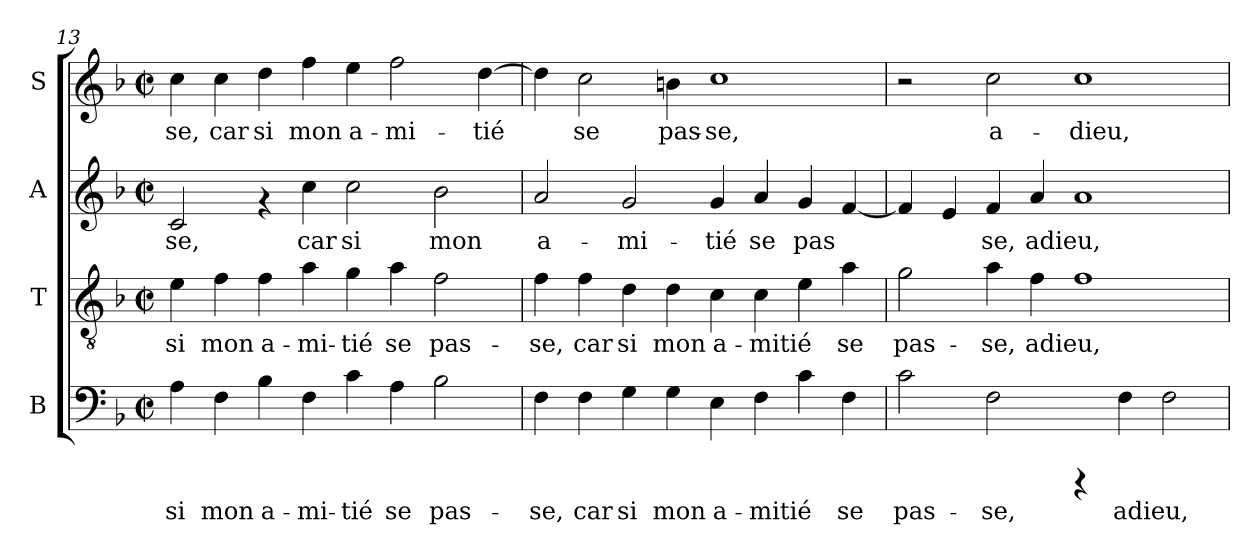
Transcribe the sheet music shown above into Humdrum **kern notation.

**kern	**text	**kern	**text	**kern	**text	**kern	**text
*part4	*part4	*part3	*part3	*part2	*part2	*part1	*part1
*staff4	*staff4	*staff3	*staff3	*staff2	*staff2	*staff1	*staff1
*I"B	*	*I"T	*	*I"A	*	*I"S	*
*clefF4	*	*clefGv2	*	*clefG2	*	*clefG2	*
*k[b-]	*	*k[b-]	*	*k[b-]	*	*k[b-]	*
*F:	*	*F:	*	*F:	*	*F:	*
*M2/2	*	*M2/2	*	*M2/2	*	*M2/2	*
*met(c|)	*	*met(c|)	*	*met(c|)	*	*met(c|)	*
=13	=13	=13	=13	=13	=13	=13	=13
!	!LO:LY:b:cj	!	!LO:LY:b:cj	!	!LO:LY:b:cj	!	!LO:LY:b:cj
4A\	si	4e\	si	2c/	-se,	4cc\	-se,
!	!LO:LY:b:cj	!	!LO:LY:b:cj	!	!	!	!LO:LY:b:cj
4F\	mon	4f\	mon	.	.	4cc\	car
!	!LO:LY:b:cj	!	!LO:LY:b:cj	!	!	!	!LO:LY:b:cj
4B-\	a-	4f\	a-	4rf	.	4dd\	si
!	!LO:LY:b:cj	!	!LO:LY:b:cj	!	!LO:LY:b:cj	!	!LO:LY:b:cj
4F\	-mi-	4a\	-mi-	4cc\	car	4ff\	mon
!	!LO:LY:b:cj	!	!LO:LY:b:cj	!	!LO:LY:b:cj	!	!LO:LY:b:cj
4c\	-tié	4g\	-tié	2cc\	si	4ee\	a-
!	!LO:LY:b:cj	!	!LO:LY:b:cj	!	!	!	!LO:LY:b:cj
4A\	se	4a\	se	.	.	2ff\	-mi-
!	!LO:LY:b:cj	!	!LO:LY:b:cj	!	!LO:LY:b:cj	!	!
2B-\	pas-	2f\	pas-	2b-\	mon	.	.
!	!	!	!	!	!	!	!LO:LY:b:cj
.	.	.	.	.	.	[>4dd\	-tié
=14	=14	=14	=14	=14	=14	=14	=14
!	!LO:LY:b:cj	!	!LO:LY:b:cj	!	!LO:LY:b:cj	!	!LO:LY:b:cj
4F\	-se,	4f\	-se,	2a/	a-	4dd\]	.
!	!LO:LY:b:cj	!	!LO:LY:b:cj	!	!	!	!LO:LY:b:cj
4F\	car	4f\	car	.	.	2cc\	se
!	!LO:LY:b:cj	!	!LO:LY:b:cj	!	!LO:LY:b:cj	!	!
4G\	si	4d\	si	2g/	-mi-	.	.
!	!LO:LY:b:cj	!	!LO:LY:b:cj	!	!	!	!LO:LY:b:cj
4G\	mon	4d\	mon	.	.	4bn\	pas-
!	!LO:LY:b:cj	!	!LO:LY:b:cj	!	!LO:LY:b:cj	!	!LO:LY:b:cj
4E\	a-	4c\	a-	4g/	-tié	1cc	-se,
!	!LO:LY:b:cj	!	!LO:LY:b:cj	!	!LO:LY:b:cj	!	!
4F\	-mitié	4c\	-mitié	4a/	se	.	.
!	!LO:LY:b:cj	!	!LO:LY:b:cj	!	!LO:LY:b:cj	!	!
4c\	.	4e\	.	4g/	pas-	.	.
!	!LO:LY:b:cj	!	!LO:LY:b:cj	!	!LO:LY:b:cj	!	!
4F\	se	4a\	se	[<4f/	--	.	.
=15	=15	=15	=15	=15	=15	=15	=15
!	!LO:LY:b:cj	!	!LO:LY:b:cj	!	!LO:LY:b:cj	!	!
2c\	pas-	2g\	pas-	4f/]	--	2r	.
!	!	!	!	!	!LO:LY:b:cj	!	!
.	.	.	.	4e/	--	.	.
!	!LO:LY:b:cj	!	!LO:LY:b:cj	!	!LO:LY:b:cj	!	!LO:LY:b:cj
2F\	-se,	4a\	-se,	4f/	-se,	2cc\	a-
!	!	!	!LO:LY:b:cj	!	!LO:LY:b:cj	!	!
.	.	4f\	adieu,	4a/	adieu,	.	.
!	!	!	!LO:LY:b:cj	!	!LO:LY:b:cj	!	!LO:LY:b:cj
4rCCC	.	1f	.	1a	.	1cc	-dieu,
!	!LO:LY:b:cj	!	!	!	!	!	!
4F\	adieu,	.	.	.	.	.	.
!	!LO:LY:b:cj	!	!	!	!	!	!
2F\	.	.	.	.	.	.	.
=	=	=	=	=	=	=	=
*-	*-	*-	*-	*-	*-	*-	*-
